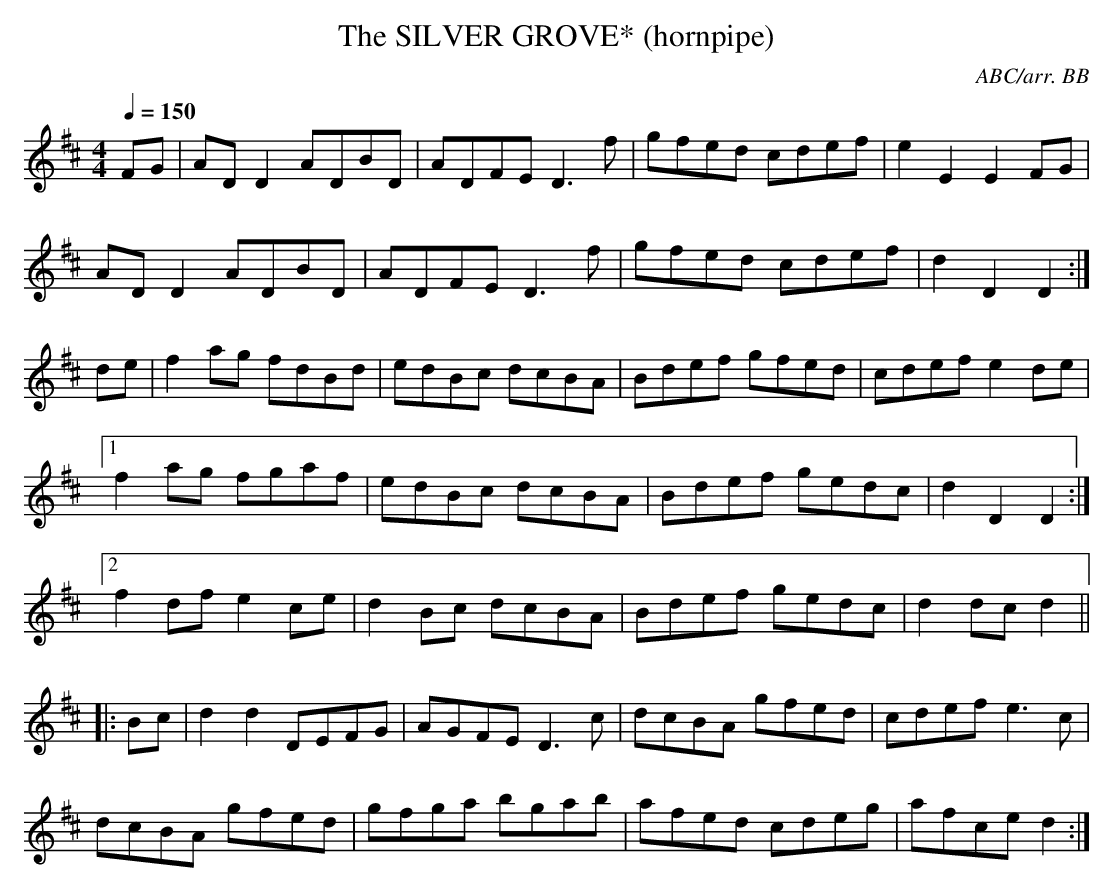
X:1
T:SILVER GROVE* (hornpipe), The
C:ABC/arr. BB
L:1/8
Q:1/4=150
M:4/4
K:D
FG|ADD2 ADBD|ADFE D3f|gfed cdef|e2E2E2 FG|
AD D2 ADBD|ADFE D3f|gfed cdef|d2 D2 D2:|
de|f2 ag fdBd|edBc dcBA|Bdef gfed|cdef e2 de|
[1 f2 ag fgaf|edBc dcBA|Bdef gedc|d2 D2 D2 :|
[2 f2 df e2 ce|d2Bc dcBA|Bdef gedc|d2 dc d2 ||
|:Bc|d2d2 DEFG|AGFE D3c|dcBA gfed|cdef e3c|
dcBA gfed|gfga bgab|afed cdeg|afce d2:|
